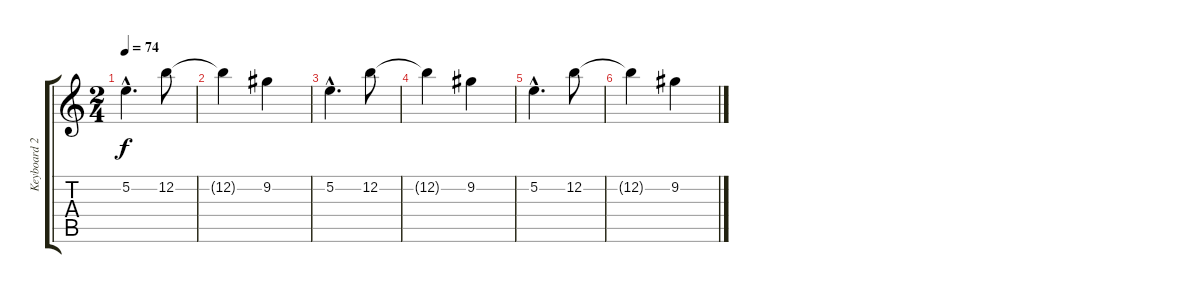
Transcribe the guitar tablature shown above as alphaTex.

\track ("Keyboard 2" "Keyboard 2") {instrument pad4choir}
\staff {score tabs}
\tuning (E5 B4 G4 D4 A3 E3) {hide}
\ts (2 4)
\tempo 74
\clef g2
\ks c
5.2{hac}.4{d dy f volume 0 balance 16} 12.2.8 |
12.2{t}.4 9.2.4 |
5.2{hac}.4{d} 12.2.8 |
12.2{t}.4 9.2.4 |
5.2{hac}.4{d} 12.2.8 |
12.2{t}.4 9.2.4
